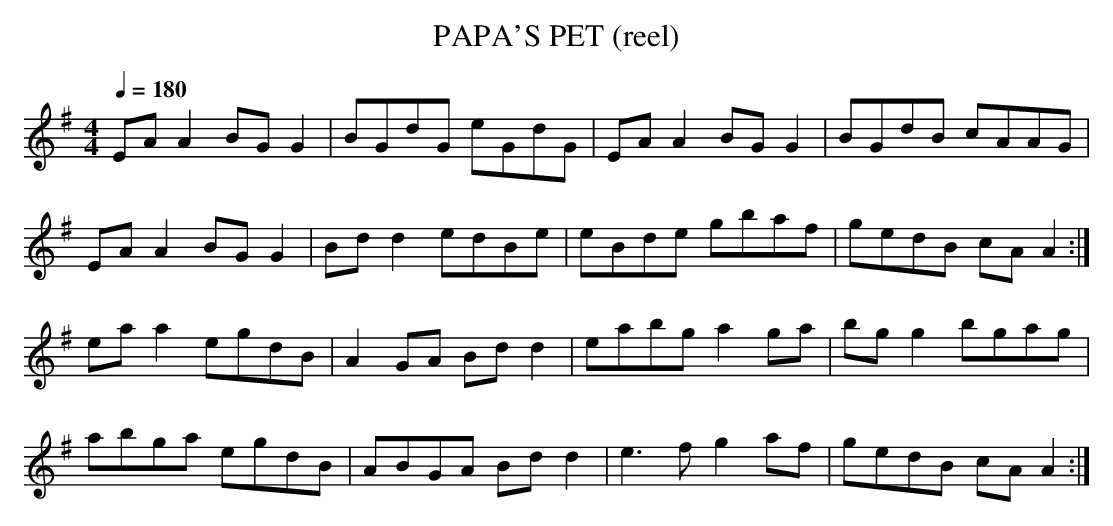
X:1
T:PAPA'S PET (reel)
Q:1/4=180
M:4/4
L:1/8
K:Ador
EAA2 BGG2|BGdG eGdG|EAA2 BGG2|BGdB cAAG|
EAA2 BGG2|Bdd2 edBe|eBde gbaf|gedB cA A2:|
eaa2 egdB|A2GA Bd d2|eabg a2 ga|bg g2 bgag|
abga egdB|ABGA Bd d2|e3f g2af|gedB cA A2:|
